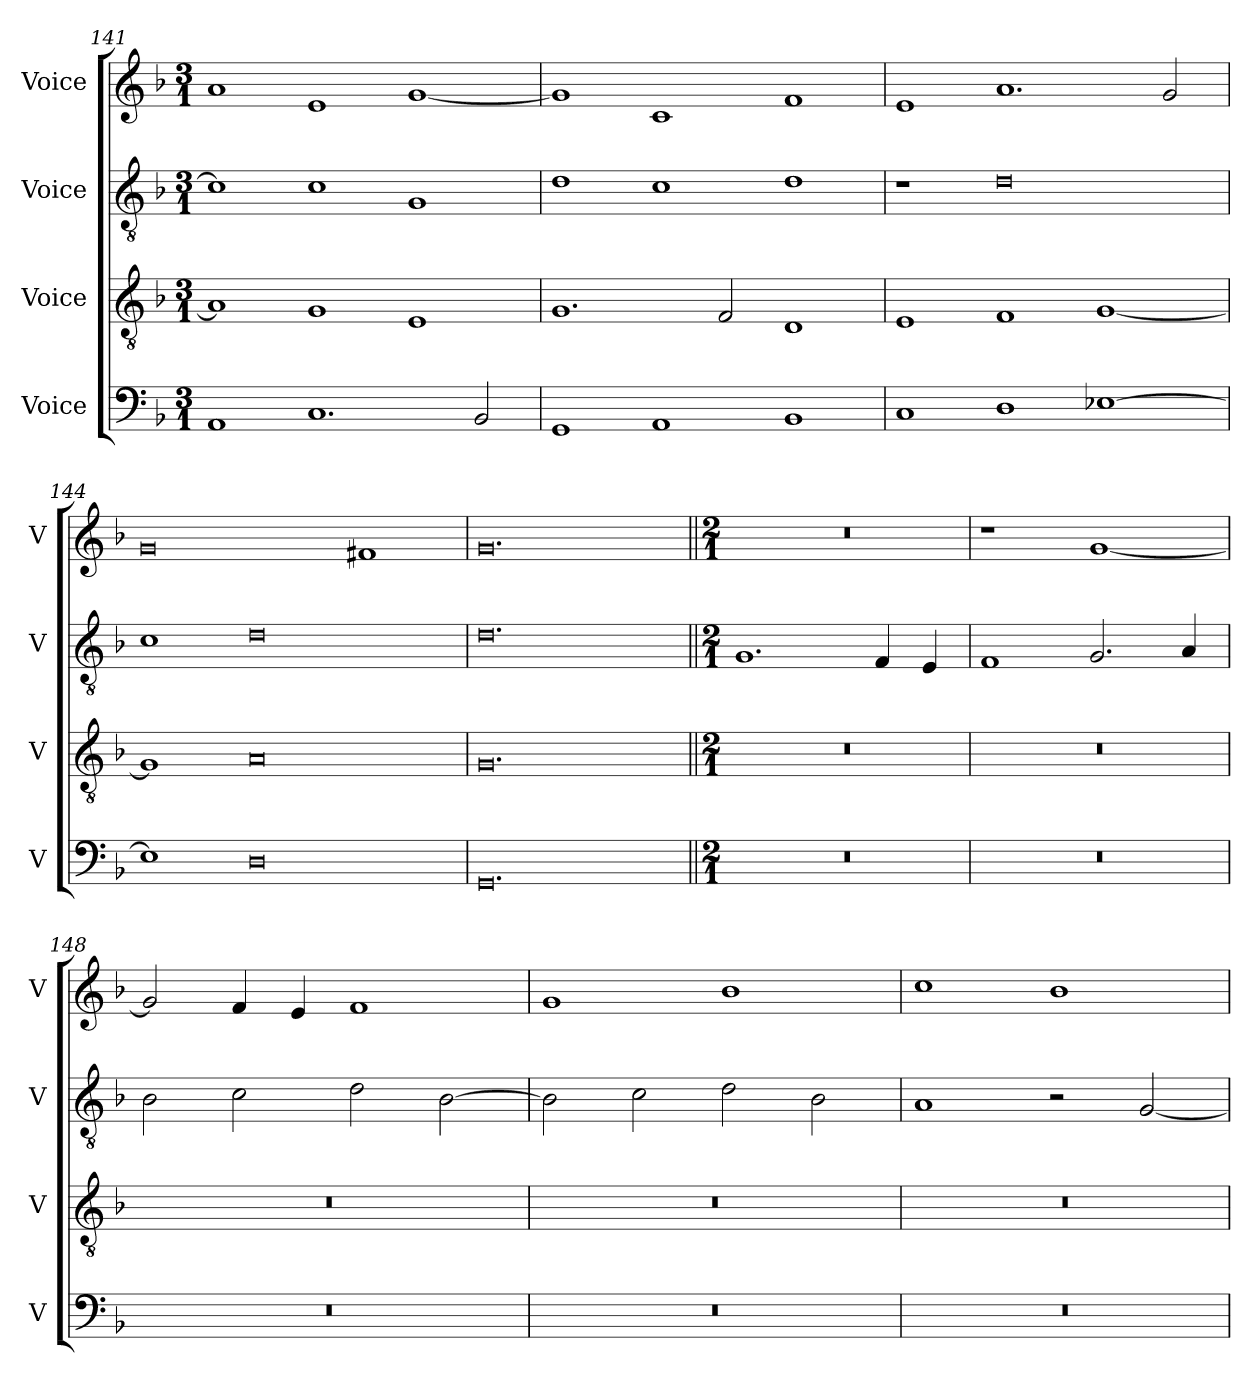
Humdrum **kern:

**kern	**kern	**kern	**kern
*part4	*part3	*part2	*part1
*staff4	*staff3	*staff2	*staff1
*I"Voice	*I"Voice	*I"Voice	*I"Voice
*I'V	*I'V	*I'V	*I'V
*clefF4	*clefGv2	*clefGv2	*clefG2
*k[b-]	*k[b-]	*k[b-]	*k[b-]
*M3/1	*M3/1	*M3/1	*M3/1
=141	=141	=141	=141
1AA	1A]	1c]	1a
1.C	1G	1c	1e
.	1E	1G	[1g
2BB-/	.	.	.
!!LO:LB:g=z
=142	=142	=142	=142
1GG	1.G	1d	1g]
1AA	.	1c	1c
.	2F/	.	.
1BB-	1D	1d	1f
=143	=143	=143	=143
1C	1E	1r	1e
1D	1F	0d	1.a
[1E-X	[1G	.	.
.	.	.	2g/
=144	=144	=144	=144
1E-]	1G]	1c	0g
0D	0A	0d	.
.	.	.	1f#X
!!LO:LB:g=z
=145	=145	=145	=145
0.GG	0.G	0.d	0.g
=146||	=146||	=146||	=146||
*M2/1	*M2/1	*M2/1	*M2/1
0r	0r	1.G	0r
.	.	4F/	.
.	.	4E/	.
=147	=147	=147	=147
0r	0r	1F	1r
.	.	2.G/	[1g
.	.	4A/	.
=148	=148	=148	=148
0r	0r	2B-\	2g/]
.	.	2c\	4f/
.	.	.	4e/
.	.	2d\	1f
.	.	[2B-\	.
!!LO:LB:g=z
=149	=149	=149	=149
0r	0r	2B-\]	1g
.	.	2c\	.
.	.	2d\	1b-
.	.	2B-\	.
=150	=150	=150	=150
0r	0r	1A	1cc
.	.	2r	1b-
.	.	[2G/	.
=	=	=	=
*-	*-	*-	*-
